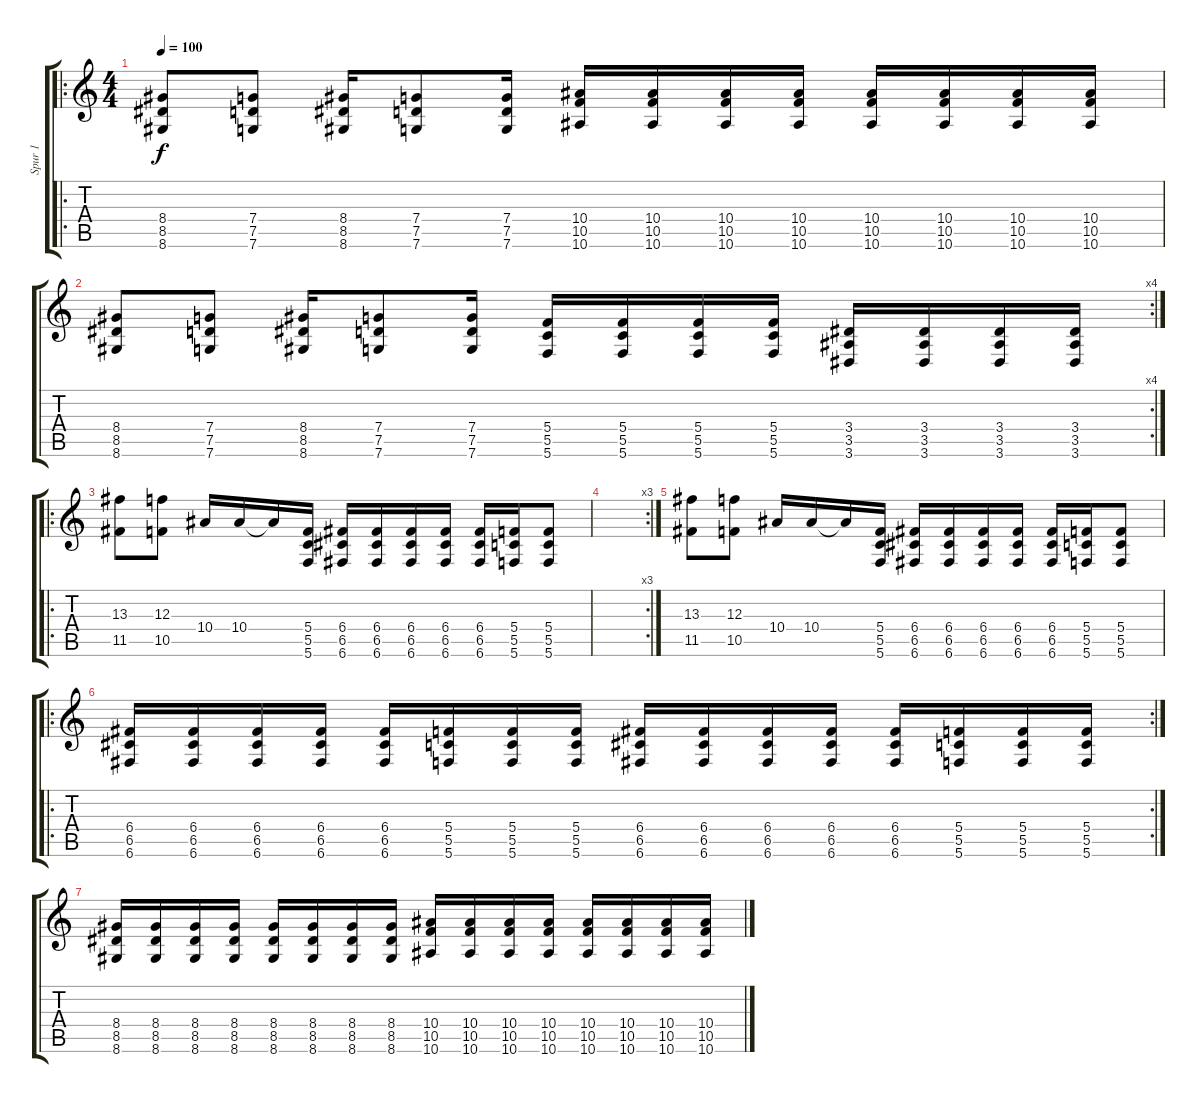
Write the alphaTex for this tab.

\track ("Spur 1" "Spur 1") {instrument electricguitarclean}
\staff {score tabs}
\tuning (D4 A3 F3 C3 G2 C2) {hide}
\ro
\ts (4 4)
\tempo 100
\clef g2
\ks c
(8.4 8.5 8.6).8{dy f instrument distortionguitar} (7.4 7.5 7.6).8 (8.4 8.5 8.6).16 (7.4 7.5 7.6).8 (7.4 7.5 7.6).16 (10.4 10.5 10.6).16 (10.4 10.5 10.6).16 (10.4 10.5 10.6).16 (10.4 10.5 10.6).16 (10.4 10.5 10.6).16 (10.4 10.5 10.6).16 (10.4 10.5 10.6).16 (10.4 10.5 10.6).16 |
\rc 4
(8.4 8.5 8.6).8{instrument distortionguitar} (7.4 7.5 7.6).8 (8.4 8.5 8.6).16 (7.4 7.5 7.6).8 (7.4 7.5 7.6).16 (5.4 5.5 5.6).16 (5.4 5.5 5.6).16 (5.4 5.5 5.6).16 (5.4 5.5 5.6).16 (3.4 3.5 3.6).16 (3.4 3.5 3.6).16 (3.4 3.5 3.6).16 (3.4 3.5 3.6).16 |
\ro
(13.3 11.5).8{instrument distortionguitar} (12.3 10.5).8 10.4.16 10.4.16 10.4{t}.16 (5.4 5.5 5.6).16 (6.4 6.5 6.6).16 (6.4 6.5 6.6).16 (6.4 6.5 6.6).16 (6.4 6.5 6.6).16 (6.4 6.5 6.6).16 (5.4 5.5 5.6).16 (5.4 5.5 5.6).8 |
\rc 3
|
(13.3 11.5).8{instrument distortionguitar} (12.3 10.5).8 10.4.16 10.4.16 10.4{t}.16 (5.4 5.5 5.6).16 (6.4 6.5 6.6).16 (6.4 6.5 6.6).16 (6.4 6.5 6.6).16 (6.4 6.5 6.6).16 (6.4 6.5 6.6).16 (5.4 5.5 5.6).16 (5.4 5.5 5.6).8 |
\ro
\rc 2
(6.4 6.5 6.6).16{instrument distortionguitar} (6.4 6.5 6.6).16 (6.4 6.5 6.6).16 (6.4 6.5 6.6).16 (6.4 6.5 6.6).16 (5.4 5.5 5.6).16 (5.4 5.5 5.6).16 (5.4 5.5 5.6).16 (6.4 6.5 6.6).16 (6.4 6.5 6.6).16 (6.4 6.5 6.6).16 (6.4 6.5 6.6).16 (6.4 6.5 6.6).16 (5.4 5.5 5.6).16 (5.4 5.5 5.6).16 (5.4 5.5 5.6).16 |
(8.4 8.5 8.6).16 (8.4 8.5 8.6).16 (8.4 8.5 8.6).16 (8.4 8.5 8.6).16 (8.4 8.5 8.6).16 (8.4 8.5 8.6).16 (8.4 8.5 8.6).16 (8.4 8.5 8.6).16 (10.4 10.5 10.6).16 (10.4 10.5 10.6).16 (10.4 10.5 10.6).16 (10.4 10.5 10.6).16 (10.4 10.5 10.6).16 (10.4 10.5 10.6).16 (10.4 10.5 10.6).16 (10.4 10.5 10.6).16
